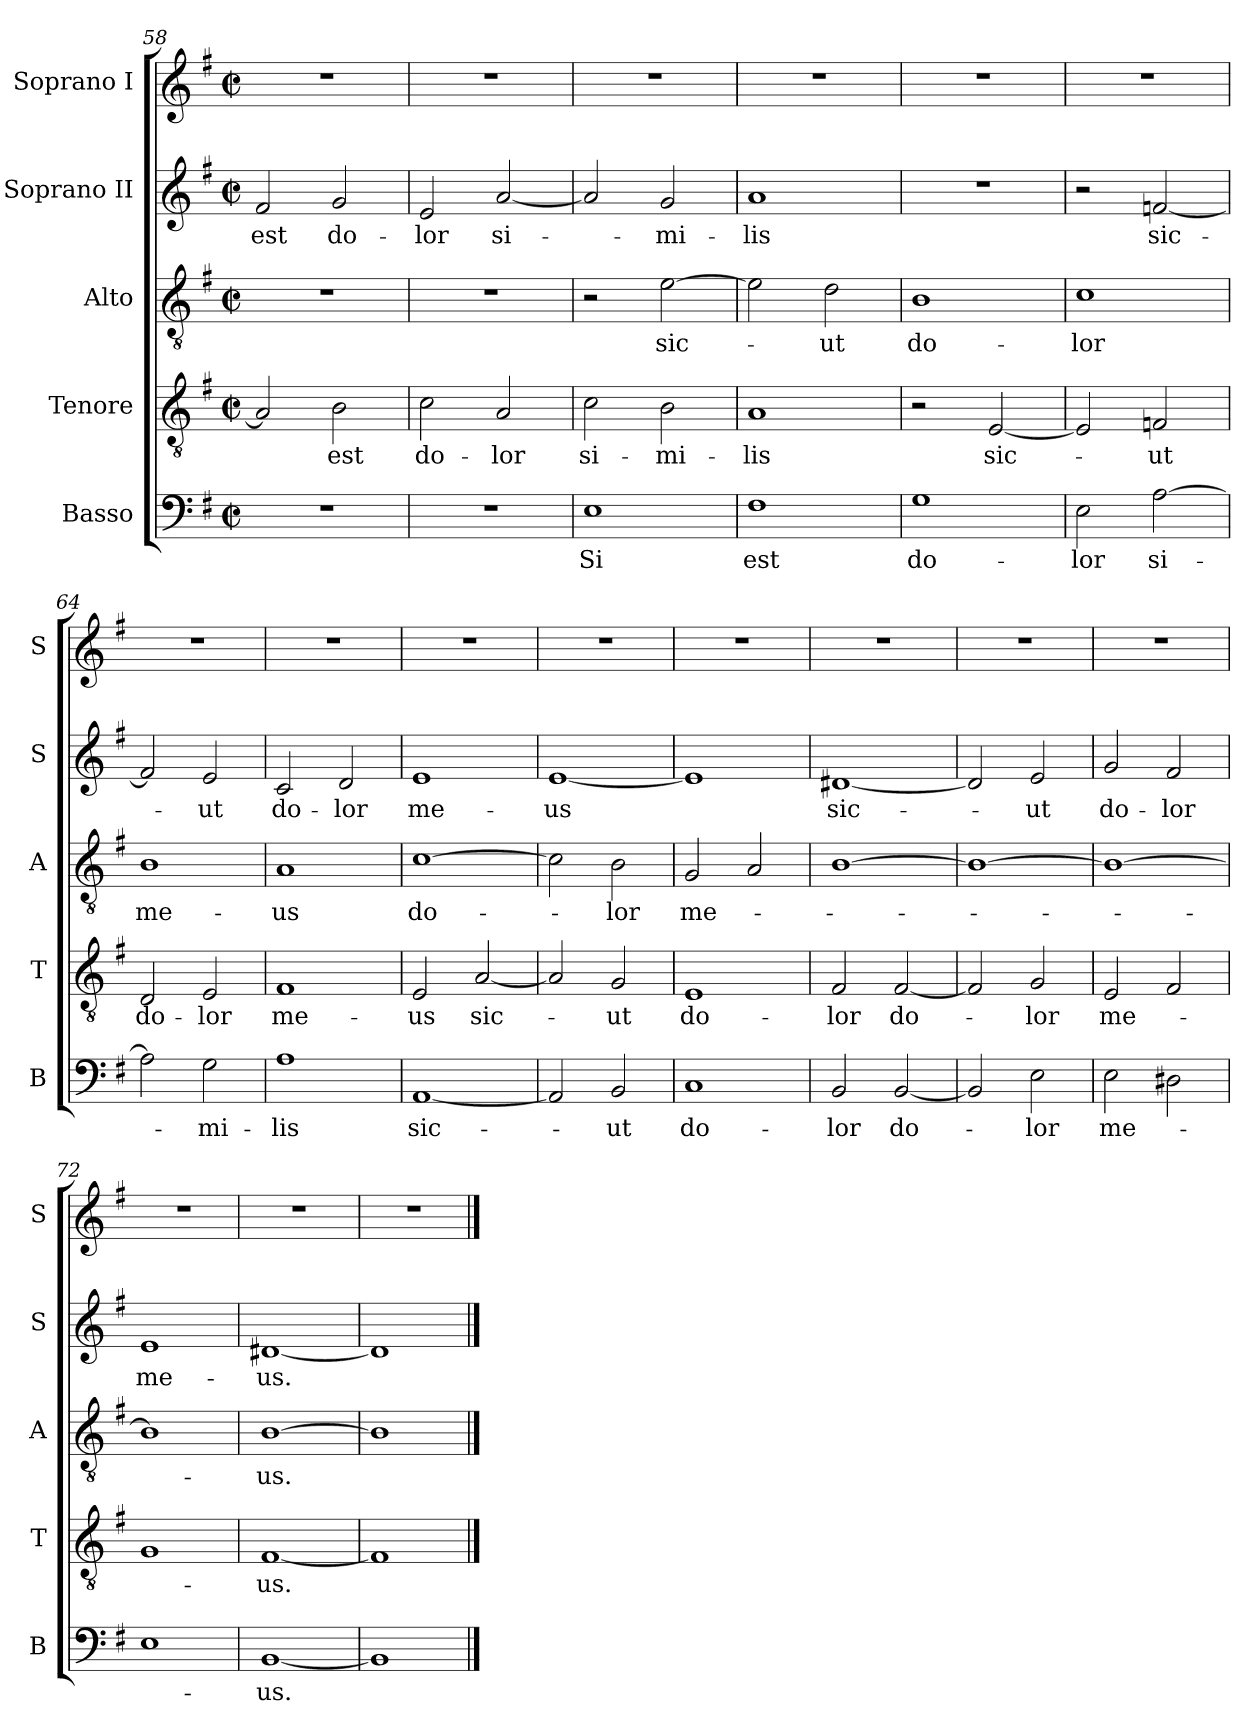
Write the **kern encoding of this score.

**kern	**text	**kern	**text	**kern	**text	**kern	**text	**kern
*part5	*part5	*part4	*part4	*part3	*part3	*part2	*part2	*part1
*staff5	*staff5	*staff4	*staff4	*staff3	*staff3	*staff2	*staff2	*staff1
*I"Basso	*	*I"Tenore	*	*I"Alto	*	*I"Soprano II	*	*I"Soprano I
*I'B	*	*I'T	*	*I'A	*	*I'S	*	*I'S
*clefF4	*	*clefGv2	*	*clefGv2	*	*clefG2	*	*clefG2
*k[f#]	*	*k[f#]	*	*k[f#]	*	*k[f#]	*	*k[f#]
*M2/2	*	*M2/2	*	*M2/2	*	*M2/2	*	*M2/2
*met(c|)	*	*met(c|)	*	*met(c|)	*	*met(c|)	*	*met(c|)
=58	=58	=58	=58	=58	=58	=58	=58	=58
1r	.	2A/]	.	1r	.	2f#/	est	1r
.	.	2B\	est	.	.	2g/	do-	.
=59	=59	=59	=59	=59	=59	=59	=59	=59
1r	.	2c\	do-	1r	.	2e/	-lor	1r
.	.	2A/	-lor	.	.	[2a/	si-	.
=60	=60	=60	=60	=60	=60	=60	=60	=60
1E	Si	2c\	si-	2r	.	2a/]	.	1r
.	.	2B\	-mi-	[2e\	sic-	2g/	-mi-	.
=61	=61	=61	=61	=61	=61	=61	=61	=61
1F#	est	1A	-lis	2e\]	.	1a	-lis	1r
.	.	.	.	2d\	-ut	.	.	.
=62	=62	=62	=62	=62	=62	=62	=62	=62
1G	do-	2r	.	1B	do-	1r	.	1r
.	.	[2E/	sic-	.	.	.	.	.
=63	=63	=63	=63	=63	=63	=63	=63	=63
2E\	-lor	2E/]	.	1c	-lor	2r	.	1r
[2A\	si-	2Fn/	-ut	.	.	[2fn/	sic-	.
=64	=64	=64	=64	=64	=64	=64	=64	=64
2A\]	.	2D/	do-	1B	me-	2f/]	.	1r
2G\	-mi-	2E/	-lor	.	.	2e/	-ut	.
=65	=65	=65	=65	=65	=65	=65	=65	=65
1A	-lis	1F#	me-	1A	-us	2c/	do-	1r
.	.	.	.	.	.	2d/	-lor	.
=66	=66	=66	=66	=66	=66	=66	=66	=66
[1AA	sic-	2E/	-us	[1c	do-	1e	me-	1r
.	.	[2A/	sic-	.	.	.	.	.
=67	=67	=67	=67	=67	=67	=67	=67	=67
2AA/]	.	2A/]	.	2c\]	.	[1e	-us	1r
2BB/	-ut	2G/	-ut	2B\	-lor	.	.	.
=68	=68	=68	=68	=68	=68	=68	=68	=68
1C	do-	1E	do-	2G/	me-	1e]	.	1r
.	.	.	.	2A/	.	.	.	.
=69	=69	=69	=69	=69	=69	=69	=69	=69
2BB/	-lor	2F#/	-lor	[1B	.	[1d#X	sic-	1r
[2BB/	do-	[2F#/	do-	.	.	.	.	.
=70	=70	=70	=70	=70	=70	=70	=70	=70
2BB/]	.	2F#/]	.	1B_	.	2d#/]	.	1r
2E\	-lor	2G/	-lor	.	.	2e/	-ut	.
=71	=71	=71	=71	=71	=71	=71	=71	=71
2E\	me-	2E/	me-	1B_	.	2g/	do-	1r
2D#X\	.	2F#/	.	.	.	2f#/	-lor	.
=72	=72	=72	=72	=72	=72	=72	=72	=72
1E	.	1G	.	1B]	.	1e	me-	1r
=73	=73	=73	=73	=73	=73	=73	=73	=73
[1BB	-us.	[1F#	-us.	[1B	-us.	[1d#X	-us.	1r
=74	=74	=74	=74	=74	=74	=74	=74	=74
1BB]	.	1F#]	.	1B]	.	1d#]	.	1r
==	==	==	==	==	==	==	==	==
*-	*-	*-	*-	*-	*-	*-	*-	*-
